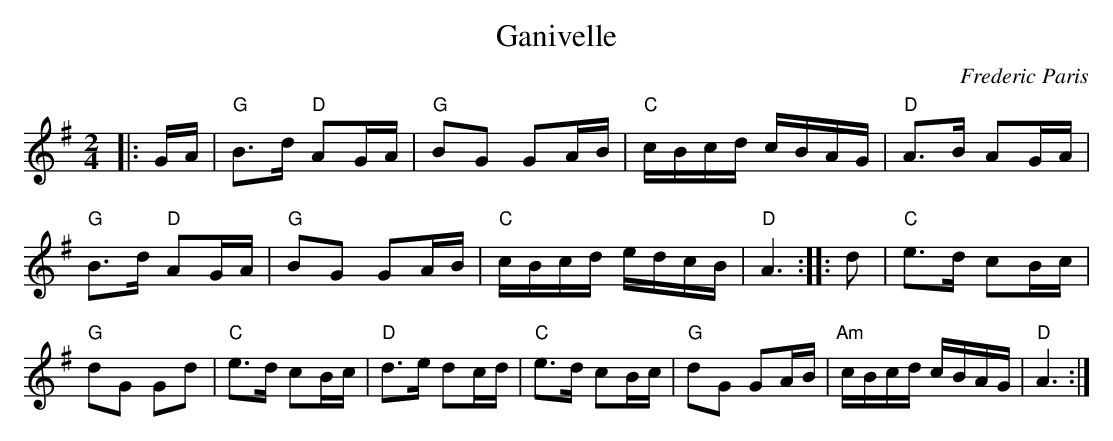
X:1
T:Ganivelle
C:Frederic Paris
E:12
L:1/16
M:2/4
K:G major
|:GA|"G"B3d "D"A2GA|"G"B2G2 G2AB|"C"cBcd cBAG|"D"A3B A2GA|\
"G"B3d "D"A2GA|"G"B2G2 G2AB|"C"cBcd edcB|"D"A6::\
d2|"C"e3d c2Bc|"G"d2G2 G2d2|"C"e3d c2Bc|"D"d3e d2cd|\
"C"e3d c2Bc|"G"d2G2 G2AB|"Am"cBcd cBAG|"D"A6:|**
